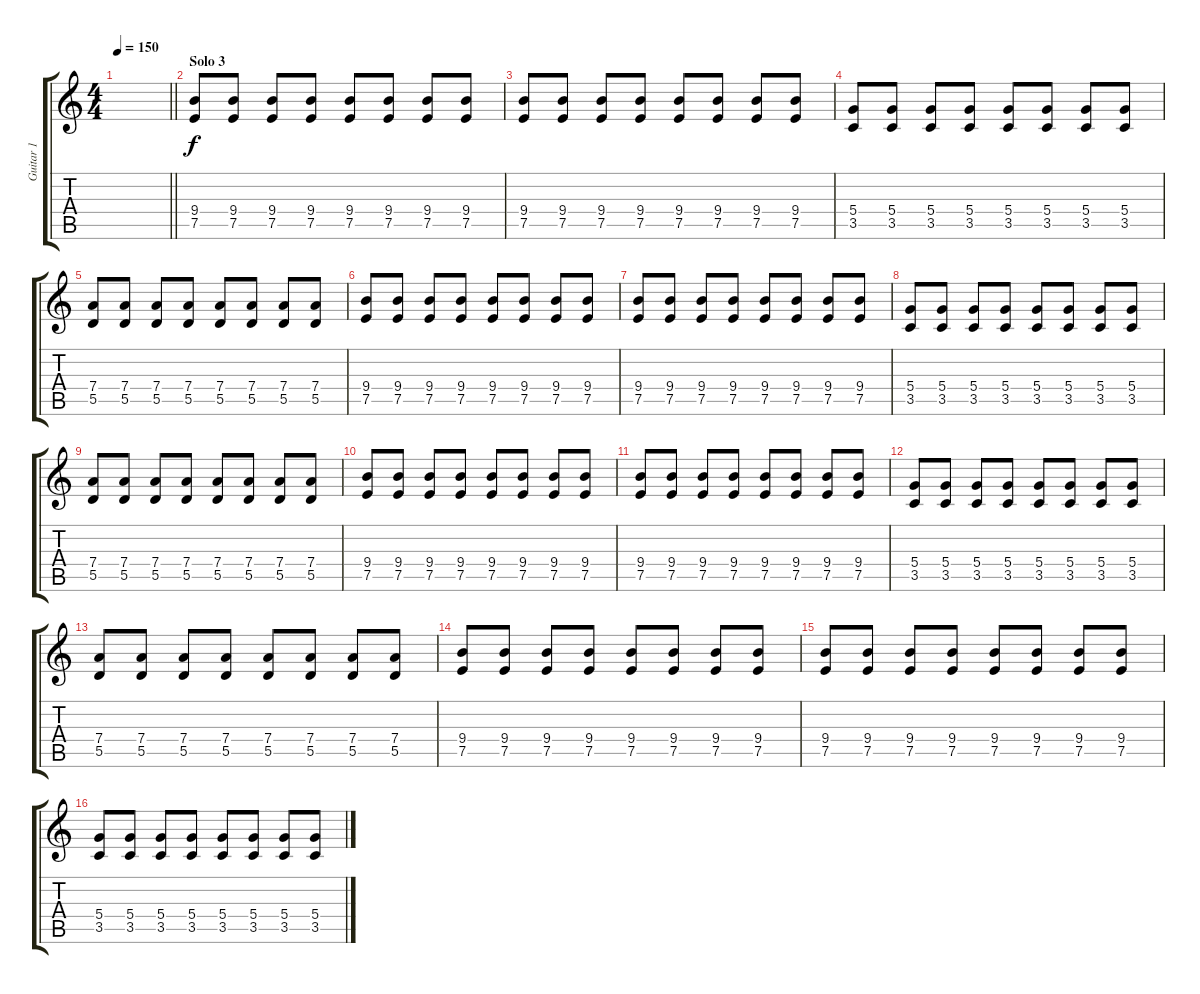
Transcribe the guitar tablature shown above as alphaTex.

\track ("Guitar 1" "Guitar 1") {instrument distortionguitar}
\staff {score tabs}
\tuning (E4 B3 G3 D3 A2 E2) {hide}
\ts (4 4)
\tempo 150
\clef g2
\barLineRight lightlight
\ks c
|
\section ("" "Solo 3")
(9.4 7.5).8{volume 13} (9.4 7.5).8 (9.4 7.5).8 (9.4 7.5).8 (9.4 7.5).8 (9.4 7.5).8 (9.4 7.5).8 (9.4 7.5).8 |
(9.4 7.5).8 (9.4 7.5).8 (9.4 7.5).8 (9.4 7.5).8 (9.4 7.5).8 (9.4 7.5).8 (9.4 7.5).8 (9.4 7.5).8 |
(5.4 3.5).8 (5.4 3.5).8 (5.4 3.5).8 (5.4 3.5).8 (5.4 3.5).8 (5.4 3.5).8 (5.4 3.5).8 (5.4 3.5).8 |
(7.4 5.5).8 (7.4 5.5).8 (7.4 5.5).8 (7.4 5.5).8 (7.4 5.5).8 (7.4 5.5).8 (7.4 5.5).8 (7.4 5.5).8 |
(9.4 7.5).8 (9.4 7.5).8 (9.4 7.5).8 (9.4 7.5).8 (9.4 7.5).8 (9.4 7.5).8 (9.4 7.5).8 (9.4 7.5).8 |
(9.4 7.5).8 (9.4 7.5).8 (9.4 7.5).8 (9.4 7.5).8 (9.4 7.5).8 (9.4 7.5).8 (9.4 7.5).8 (9.4 7.5).8 |
(5.4 3.5).8 (5.4 3.5).8 (5.4 3.5).8 (5.4 3.5).8 (5.4 3.5).8 (5.4 3.5).8 (5.4 3.5).8 (5.4 3.5).8 |
(7.4 5.5).8 (7.4 5.5).8 (7.4 5.5).8 (7.4 5.5).8 (7.4 5.5).8 (7.4 5.5).8 (7.4 5.5).8 (7.4 5.5).8 |
(9.4 7.5).8 (9.4 7.5).8 (9.4 7.5).8 (9.4 7.5).8 (9.4 7.5).8 (9.4 7.5).8 (9.4 7.5).8 (9.4 7.5).8 |
(9.4 7.5).8 (9.4 7.5).8 (9.4 7.5).8 (9.4 7.5).8 (9.4 7.5).8 (9.4 7.5).8 (9.4 7.5).8 (9.4 7.5).8 |
(5.4 3.5).8 (5.4 3.5).8 (5.4 3.5).8 (5.4 3.5).8 (5.4 3.5).8 (5.4 3.5).8 (5.4 3.5).8 (5.4 3.5).8 |
(7.4 5.5).8 (7.4 5.5).8 (7.4 5.5).8 (7.4 5.5).8 (7.4 5.5).8 (7.4 5.5).8 (7.4 5.5).8 (7.4 5.5).8 |
(9.4 7.5).8 (9.4 7.5).8 (9.4 7.5).8 (9.4 7.5).8 (9.4 7.5).8 (9.4 7.5).8 (9.4 7.5).8 (9.4 7.5).8 |
(9.4 7.5).8 (9.4 7.5).8 (9.4 7.5).8 (9.4 7.5).8 (9.4 7.5).8 (9.4 7.5).8 (9.4 7.5).8 (9.4 7.5).8 |
(5.4 3.5).8 (5.4 3.5).8 (5.4 3.5).8 (5.4 3.5).8 (5.4 3.5).8 (5.4 3.5).8 (5.4 3.5).8 (5.4 3.5).8
